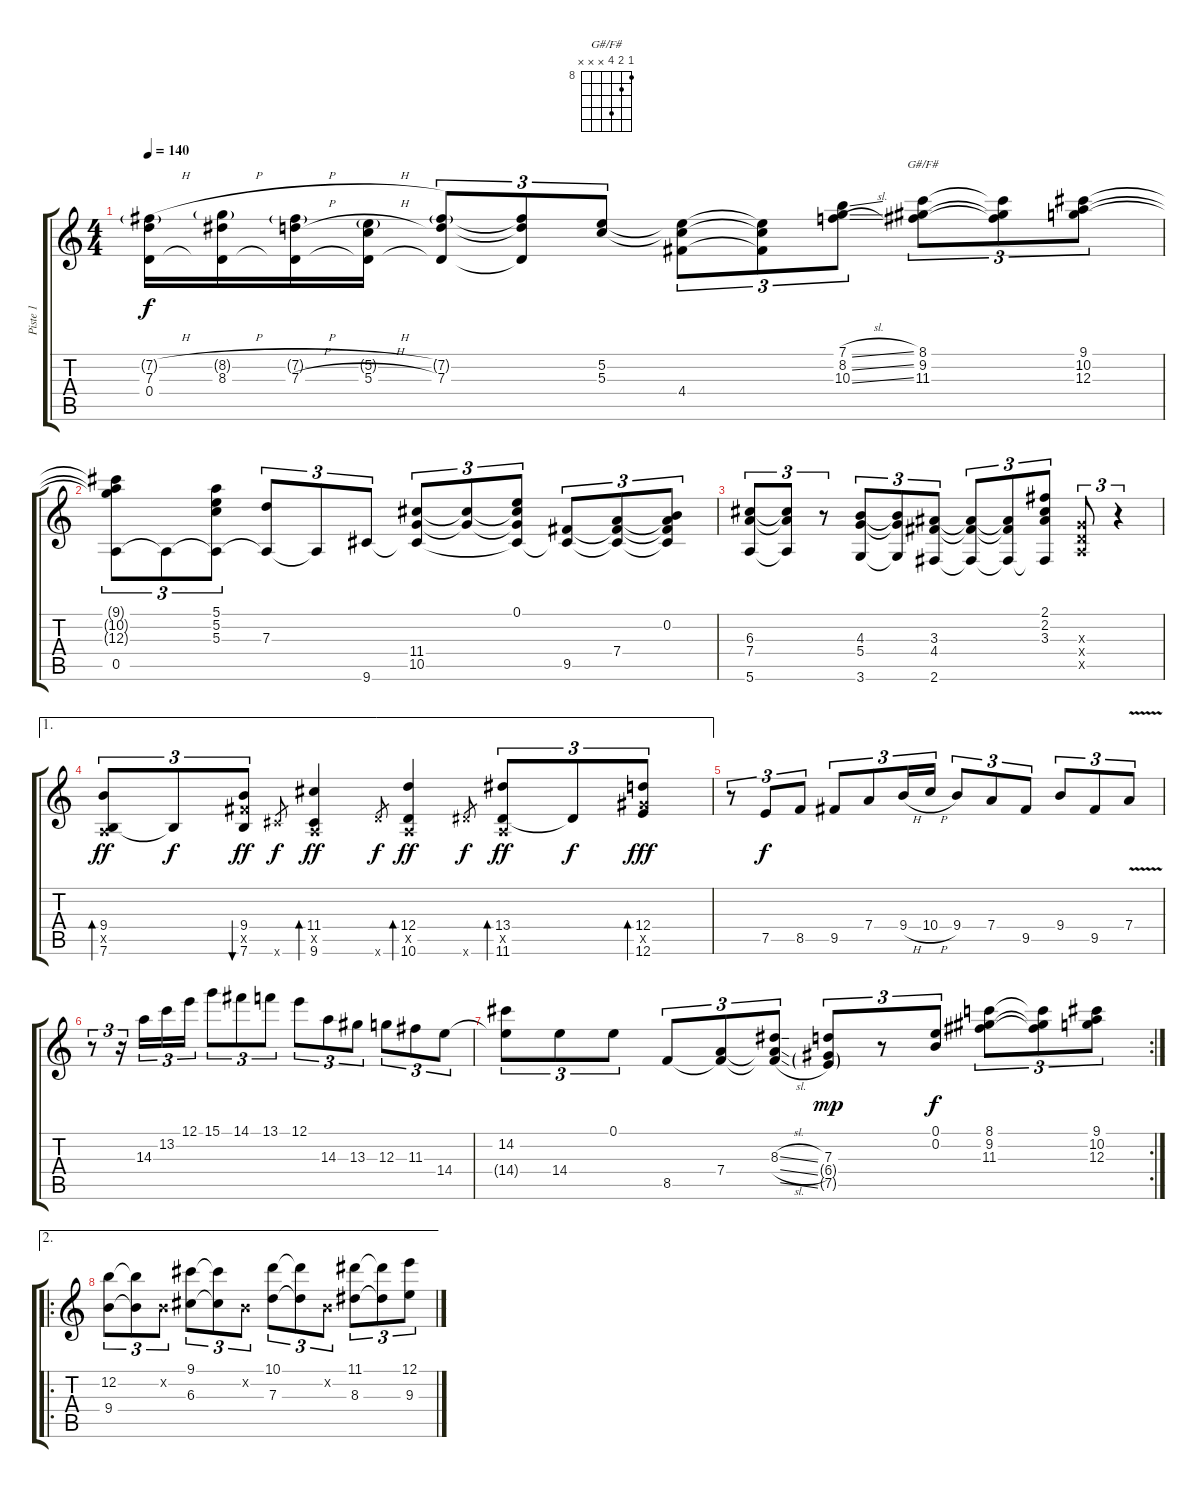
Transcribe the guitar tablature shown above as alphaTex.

\track ("Piste 1" "Piste 1") {instrument acousticguitarnylon}
\staff {score tabs}
\tuning (E4 B3 G3 D3 A2 E2) {hide}
\chord ("G#/F#" 8 9 11 x x x) {firstfret 8}
\ts (4 4)
\tempo 140
\clef g2
\ks c
(7.2{h g} 7.3 0.4).16{dy f} (8.2{h g} 8.3 0.4{t}).16 (7.2{h g} 7.3{h} 0.4{t}).16 (5.2{h g} 5.3{h} 0.4{t}).16 (7.2{g} 7.3 0.4{t}).8{tu (3 2)} (7.2{t} 7.3{t} 0.4{t}).8{tu (3 2)} (5.2 5.3).8{tu (3 2)} (5.2{t} 5.3{t} 4.4).8{tu (3 2)} (5.2{t} 5.3{t} 4.4{t}).8{tu (3 2)} (7.1{sl} 8.2{sl} 10.3{sl}).8{tu (3 2)} (8.1 9.2 11.3).8{tu (3 2) ch "G#/F#"} (8.1{t} 9.2{t} 11.3{t}).8{tu (3 2)} (9.1 10.2 12.3).8{tu (3 2)} |
(9.1{t} 10.2{t} 12.3{t} 0.5).8{tu (3 2)} 0.5{t}.8{tu (3 2)} (5.1 5.2 5.3 0.5{t}).8{tu (3 2)} (7.3 0.5{t}).8{tu (3 2)} 0.5{t}.8{tu (3 2)} 9.6.8{tu (3 2)} (11.4 10.5 9.6{t}).8{tu (3 2)} (11.4{t} 10.5{t}).8{tu (3 2)} (0.1 11.4{t} 10.5{t} 9.6{t}).8{tu (3 2)} (9.5 9.6{t}).8{tu (3 2)} (7.4 9.5{t} 9.6{t}).8{tu (3 2)} (0.2 7.4{t} 9.5{t} 9.6{t}).8{tu (3 2)} |
(6.3 7.4 5.6).8{tu (3 2)} (6.3{t} 7.4{t} 5.6{t}).8{tu (3 2)} r.8{tu (3 2)} (4.3 5.4 3.6).8{tu (3 2)} (4.3{t} 5.4{t} 3.6{t}).8{tu (3 2)} (3.3 4.4 2.6).8{tu (3 2)} (3.3{t} 4.4{t} 2.6{t}).8{tu (3 2)} (3.3{t} 4.4{t} 2.6{t}).8{tu (3 2)} (2.1 2.2 3.3 2.6{t}).8{tu (3 2)} (0.3{x} 0.4{x} 0.5{x}).8{tu (3 2)} r.4{tu (3 2)} |
\ae 1
(9.4 0.5{x} 7.6).8{tu (3 2) bd 60 dy ff} 7.6{t}.8{tu (3 2) dy f} (9.4 9.5{x} 7.6).8{tu (3 2) bu 60 dy ff} 9.6{x}.8{gr dy f} (11.4 0.5{x} 9.6).4{bd 60 dy ff} 10.6{x}.8{gr dy f} (12.4 0.5{x} 10.6).4{bd 60 dy ff} 11.6{x}.8{gr dy f} (13.4 0.5{x} 11.6).8{tu (3 2) bd 60 dy ff} 11.6{t}.8{tu (3 2) dy f} (12.4 11.5{x} 12.6).8{tu (3 2) bd 60 dy fff} |
r.8{tu (3 2)} 7.5.8{tu (3 2) dy f} 8.5.8{tu (3 2)} 9.5.8{tu (3 2)} 7.4.8{tu (3 2)} 9.4{h}.16{tu (3 2)} 10.4{h}.16{tu (3 2)} 9.4.8{tu (3 2)} 7.4.8{tu (3 2)} 9.5.8{tu (3 2)} 9.4.8{tu (3 2)} 9.5.8{tu (3 2)} 7.4{v}.8{tu (3 2)} |
r.8{tu (3 2)} r.16{tu (3 2)} 14.3.16{tu (3 2)} 13.2.16{tu (3 2)} 12.1.16{tu (3 2)} 15.1.8{tu (3 2)} 14.1.8{tu (3 2)} 13.1.8{tu (3 2)} 12.1.8{tu (3 2)} 14.3.8{tu (3 2)} 13.3.8{tu (3 2)} 12.3.8{tu (3 2)} 11.3.8{tu (3 2)} 14.4.8{tu (3 2)} |
\rc 2
(14.2 14.4{t}).8{tu (3 2)} 14.4.8{tu (3 2)} 0.1.8{tu (3 2)} 8.5.8{tu (3 2)} (7.4 8.5{t}).8{tu (3 2)} (8.3{sl} 7.4{sl t} 8.5{sl t}).8{tu (3 2)} (7.3 6.4{g} 7.5{g}).8{tu (3 2) dy mp} r.8{tu (3 2)} (0.1 0.2).8{tu (3 2) dy f} (8.1 9.2 11.3).8{tu (3 2)} (8.1{t} 9.2{t} 11.3{t}).8{tu (3 2)} (9.1 10.2 12.3).8{tu (3 2)} |
\ae 2
\ro
(12.2 9.4).8{tu (3 2)} (12.2{t} 9.4{t}).8{tu (3 2)} 0.2{x}.8{tu (3 2)} (9.1 6.3).8{tu (3 2)} (9.1{t} 6.3{t}).8{tu (3 2)} 0.2{x}.8{tu (3 2)} (10.1 7.3).8{tu (3 2)} (10.1{t} 7.3{t}).8{tu (3 2)} 0.2{x}.8{tu (3 2)} (11.1 8.3).8{tu (3 2)} (11.1{t} 8.3{t}).8{tu (3 2)} (12.1 9.3).8{tu (3 2)}
